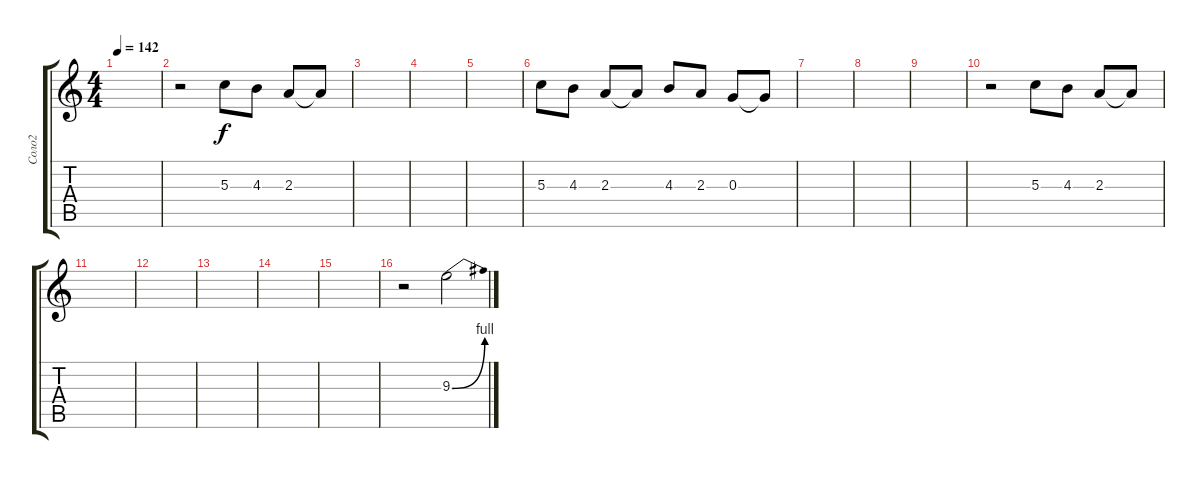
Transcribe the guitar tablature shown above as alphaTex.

\track ("Соло2" "Соло2") {instrument distortionguitar}
\staff {score tabs}
\tuning (E4 B3 G3 D3 A2 E2) {hide}
\ts (4 4)
\tempo 142
\clef g2
\ks c
|
r.2 5.3.8 4.3.8 2.3.8 2.3{t}.8 |
|
|
|
5.3.8 4.3.8 2.3.8 2.3{t}.8 4.3.8 2.3.8 0.3.8 0.3{t}.8 |
|
|
|
r.2 5.3.8 4.3.8 2.3.8 2.3{t}.8 |
|
|
|
|
|
r.2 9.3{be (bend 0 0 60 4)}.2
